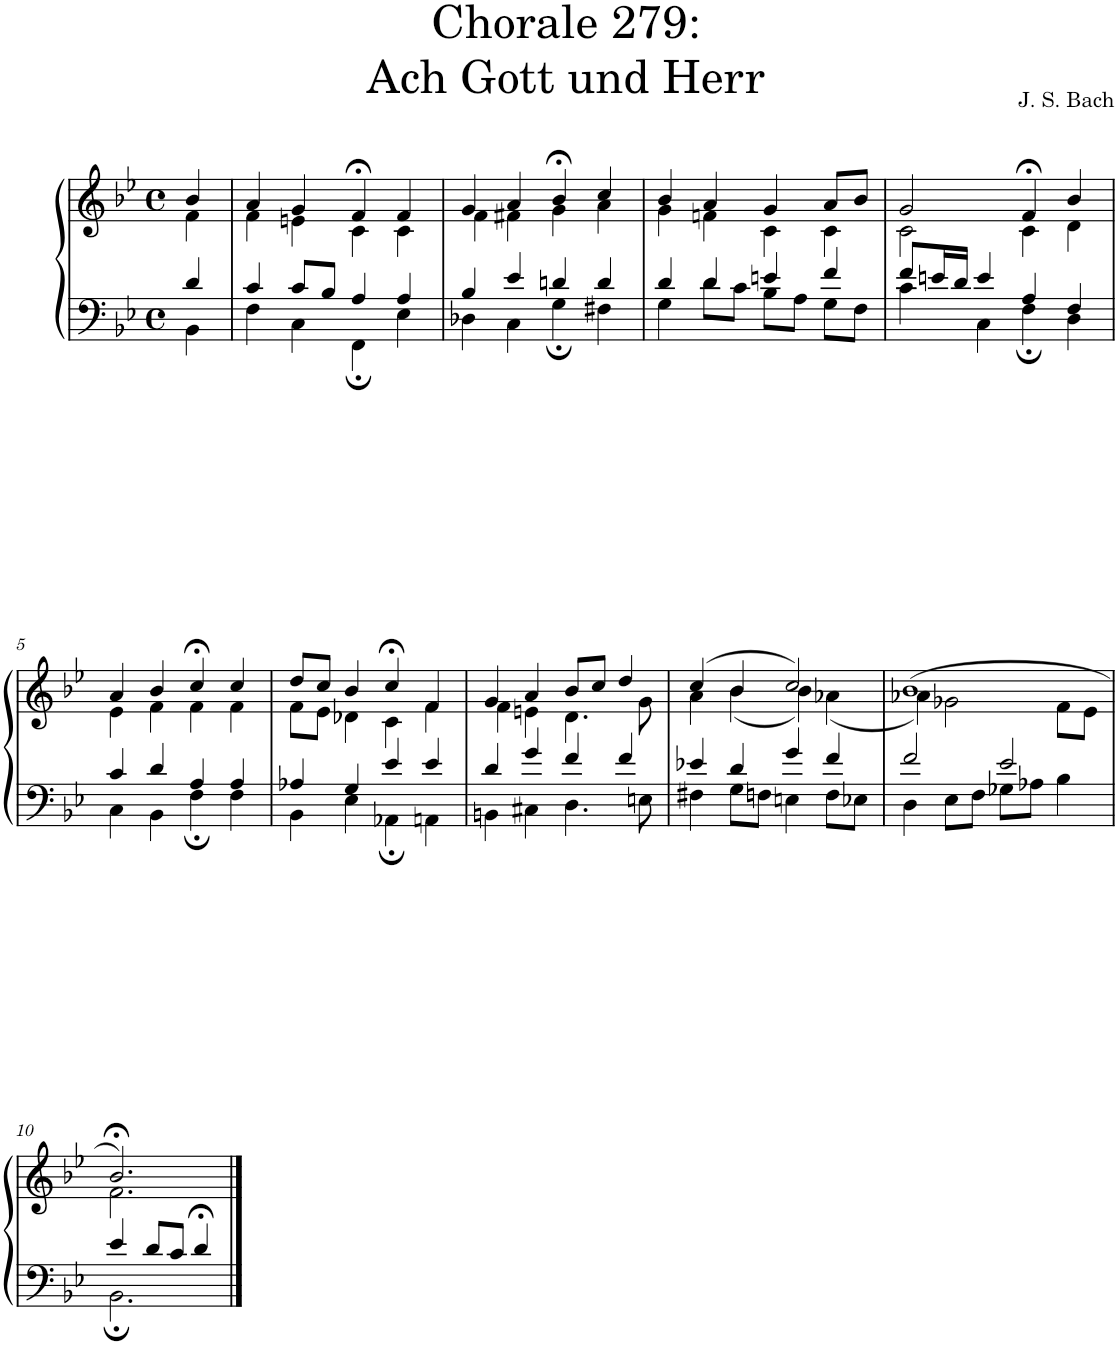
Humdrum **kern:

**kern	**kern
*part1	*part1
*staff2	*staff1
*I"S,A	*
*clefF4	*clefG2
*k[b-e-]	*k[b-e-]
*M4/4	*M4/4
*met(c)	*met(c)
=	=
*^	*^
4d/	4BB-\	4b-/	4f\
=1	=1	=1	=1
4c/	4F\	4a/	4f\
8c/L	4C\	4g/	4en\
8B-/J	.	.	.
4A/	4FF;\	4f;</	4c\
4A/	4E-\	4f/	4c\
=2	=2	=2	=2
4B-/	4D-X\	4g/	4f\
4e-/	4C\	4a/	4f#X\
4dn/	4G;\	4b-;</	4g\
4d/	4F#X\	4cc/	4a\
=3	=3	=3	=3
4d/	4G\	4b-/	4g\
4d/	8d\L	4a/	4fn\
.	8c\J	.	.
4en/	8B-\L	4g/	4c\
.	8A\J	.	.
4f/	8G\L	8a/L	4c\
.	8F\J	8b-/J	.
=4	=4	=4	=4
8f/L	4c\	2g/	2c\
16en/L	.	.	.
16d/JJ	.	.	.
4e/	4C\	.	.
4A/	4F;\	4f;</	4c\
4F/	4D\	4b-/	4d\
!!LO:LB:g=z	!!
=5	=5	=5	=5
4c/	4C\	4a/	4e-\
4d/	4BB-\	4b-/	4f\
4A/	4F;\	4cc;</	4f\
4A/	4F\	4cc/	4f\
=6	=6	=6	=6
4A-X/	4BB-\	8dd/L	8f\L
.	.	8cc/J	8e-\J
4G/	4E-\	4b-/	4d-X\
4e-/	4AA-X;\	4cc;</	4c\
4e-/	4AAn\	4f/	4f\
=7	=7	=7	=7
4d/	4BBn\	4g/	4f\
4g/	4C#X\	4a/	4en\
4f/	4.D\	8b-/L	4.d\
.	.	8cc/J	.
4f/	.	4dd/	.
.	8En\	.	8g\
=8	=8	=8	=8
4e-X/	4F#X\	(>4cc/	4a\
4d/	8G\L	4b-/	(<4b-\
.	8Fn\J	.	.
4g/	4En\	2cc/)	4b-\)
4f/	8F\L	.	(<4a-X\
.	8E-X\J	.	.
=9	=9	=9	=9
2f/	4D\	(>1b-	4a-X\)
.	8E-\L	.	2g-X\
.	8F\J	.	.
2e-/	8G-X\L	.	.
.	8A-X\J	.	.
.	4B-\	.	8f\L
.	.	.	8e-\J
!!LO:LB:g=z	!!
=10	=10	=10	=10
4e-/	2.BB-;\	2.b-;</)	2.f\
8d/L	.	.	.
8c/J	.	.	.
4d;</	.	.	.
*v	*v	*	*
*	*v	*v
==	==
*-	*-
